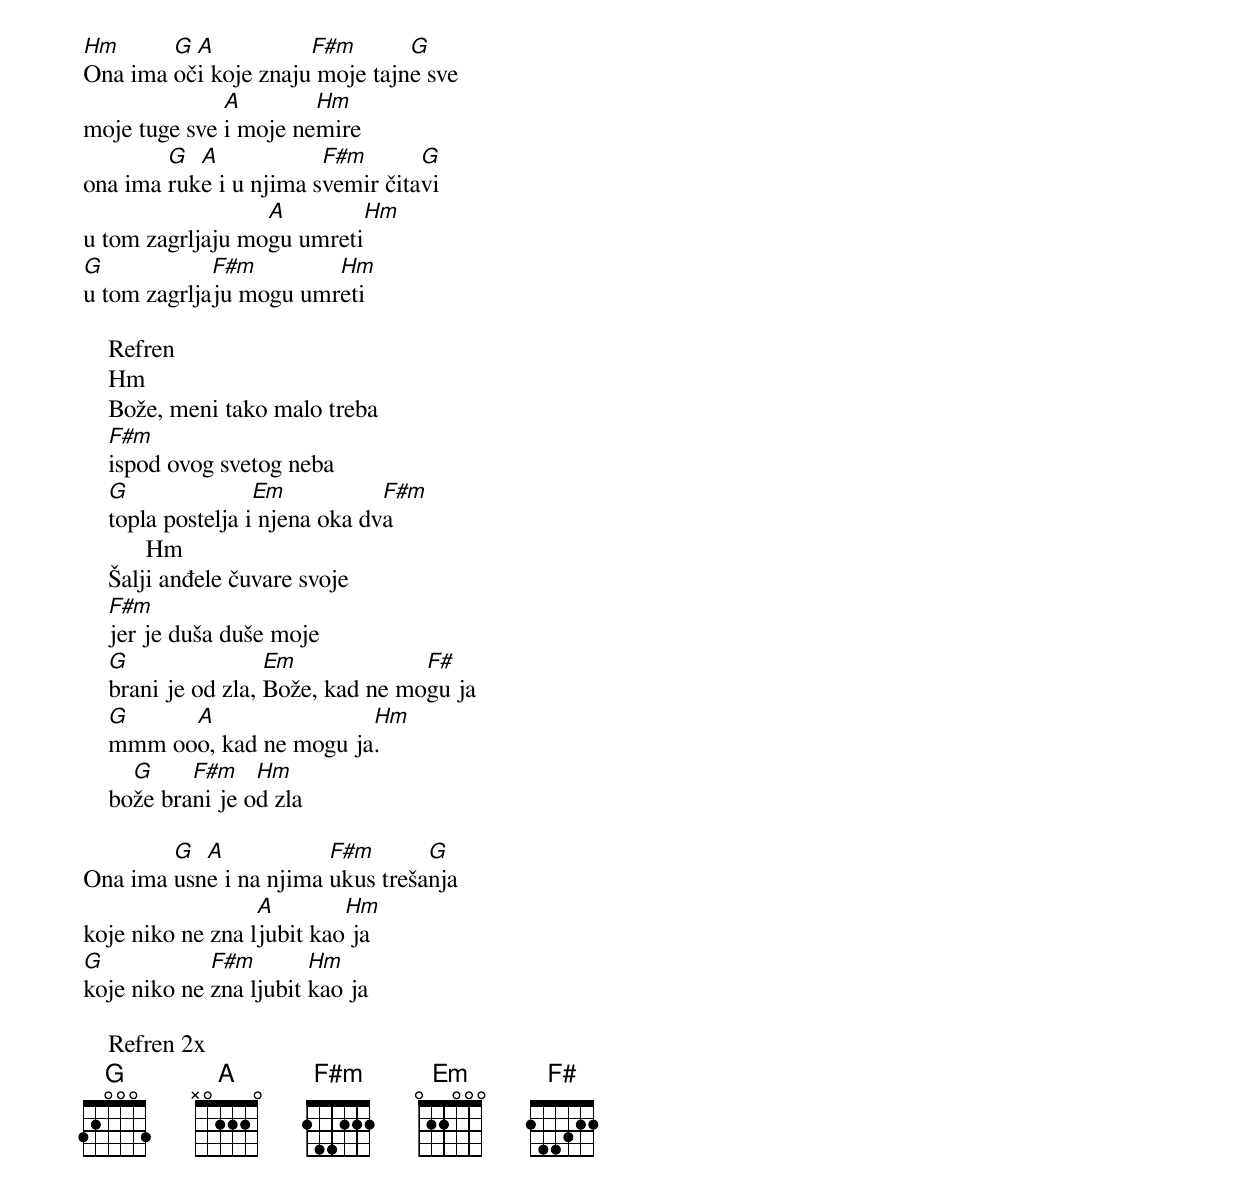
Hm      G A           F#m       G
Ona ima oči koje znaju moje tajne sve
              A        Hm
moje tuge sve i moje nemire
        G  A            F#m       G
ona ima ruke i u njima svemir čitavi
                  A        Hm
u tom zagrljaju mogu umreti
G            F#m        Hm
u tom zagrljaju mogu umreti

    Refren
    Hm
    Bože, meni tako malo treba
    F#m
    ispod ovog svetog neba
    G               Em           F#m
    topla postelja i njena oka dva
          Hm
    Šalji anđele čuvare svoje
    F#m
    jer je duša duše moje
    G                Em             F#
    brani je od zla, Bože, kad ne mogu ja
    G     A                Hm
    mmm ooo, kad ne mogu ja.
      G     F#m    Hm
    bože brani je od zla

        G  A            F#m       G
Ona ima usne i na njima ukus trešanja
                  A        Hm
koje niko ne zna ljubit kao ja
G            F#m        Hm
koje niko ne zna ljubit kao ja

    Refren 2x
